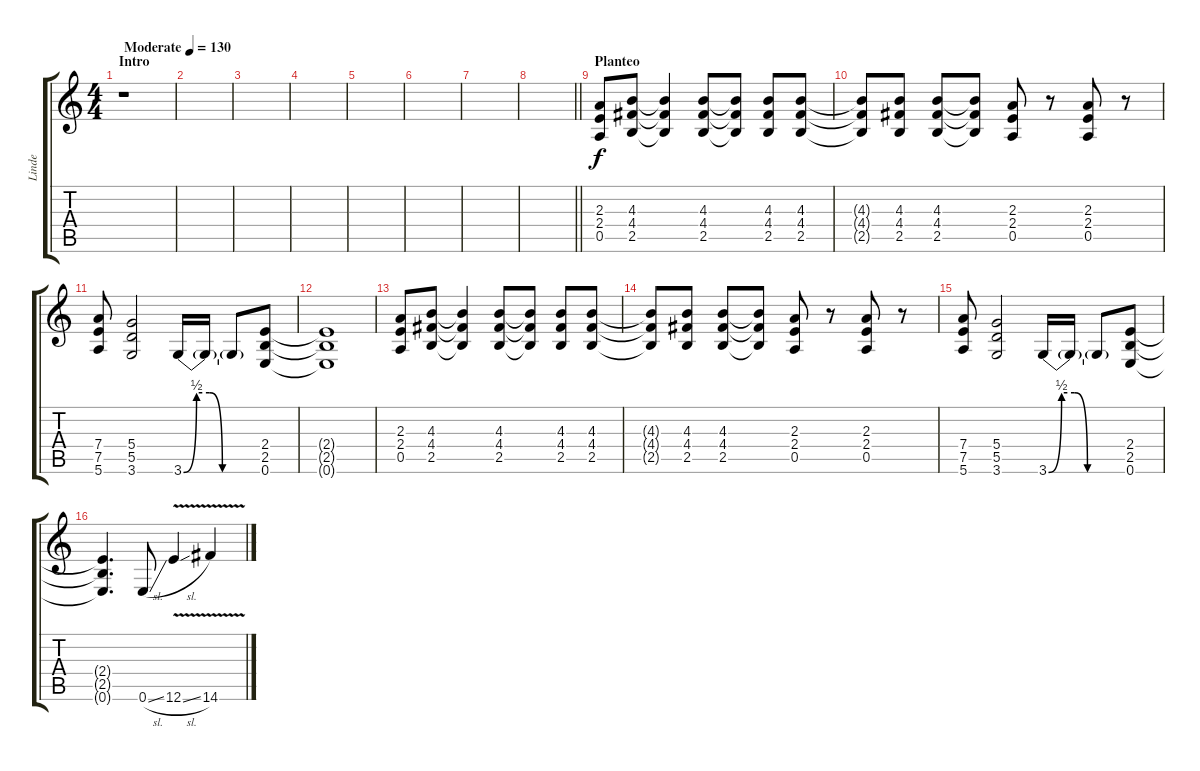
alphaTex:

\track ("Linde" "Linde") {instrument overdrivenguitar}
\staff {score tabs}
\tuning (E4 B3 G3 D3 A2 E2) {hide}
\ts (4 4)
\section ("" "Intro")
\tempo (130 "Moderate")
\clef g2
\ks c
r.1{dy f instrument overdrivenguitar} |
|
|
|
|
|
|
\barLineRight lightlight
|
\section ("" "Planteo")
(2.3 2.4 0.5).8 (4.3 4.4 2.5).8 (4.3{t} 4.4{t} 2.5{t}).4 (4.3 4.4 2.5).8 (4.3{t} 4.4{t} 2.5{t}).8 (4.3 4.4 2.5).8 (4.3 4.4 2.5).8 |
(4.3{t} 4.4{t} 2.5{t}).8 (4.3 4.4 2.5).8 (4.3 4.4 2.5).8 (4.3{t} 4.4{t} 2.5{t}).8 (2.3 2.4 0.5).8 r.8 (2.3 2.4 0.5).8 r.8 |
(7.4 7.5 5.6).8 (5.4 5.5 3.6).2 3.6{be (custom 0 0 10 2 20 2 30 0 60 0)}.16 3.6{t}.16 3.6{t}.8 (2.4 2.5 0.6).8 |
(2.4{t} 2.5{t} 0.6{t}).1 |
(2.3 2.4 0.5).8 (4.3 4.4 2.5).8 (4.3{t} 4.4{t} 2.5{t}).4 (4.3 4.4 2.5).8 (4.3{t} 4.4{t} 2.5{t}).8 (4.3 4.4 2.5).8 (4.3 4.4 2.5).8 |
(4.3{t} 4.4{t} 2.5{t}).8 (4.3 4.4 2.5).8 (4.3 4.4 2.5).8 (4.3{t} 4.4{t} 2.5{t}).8 (2.3 2.4 0.5).8 r.8 (2.3 2.4 0.5).8 r.8 |
(7.4 7.5 5.6).8 (5.4 5.5 3.6).2 3.6{be (custom 0 0 10 2 20 2 30 0 60 0)}.16 3.6{t}.16 3.6{t}.8 (2.4 2.5 0.6).8 |
(2.4{t} 2.5{t} 0.6{t}).4{d} 0.6{sl}.8 12.6{v sl}.4 14.6{v}.4
